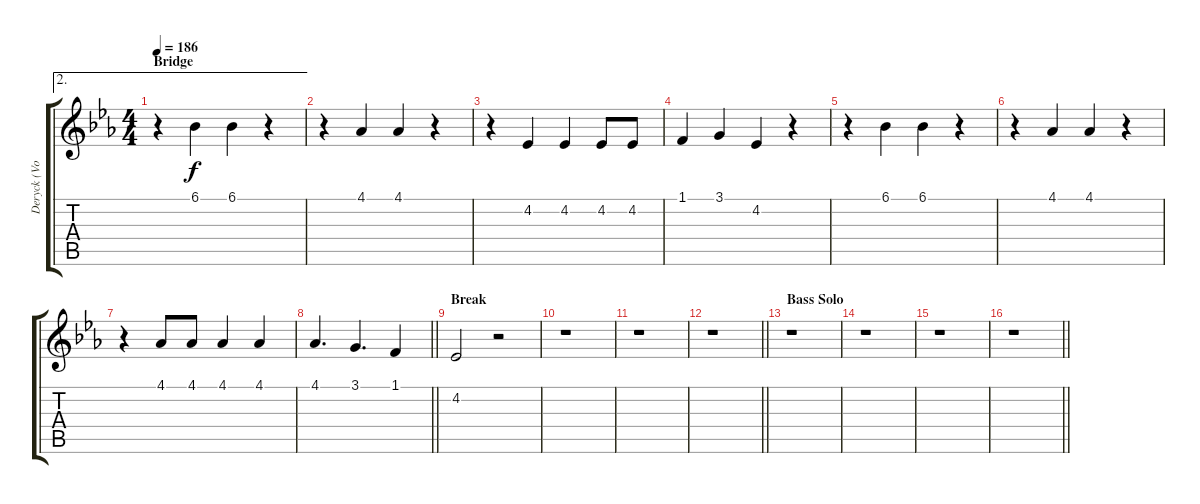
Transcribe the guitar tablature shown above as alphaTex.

\track ("Deryck (Vocals)" "Deryck (Vo") {instrument lead2sawtooth}
\staff {score tabs}
\tuning (E4 B3 G3 D3 A2 E2) {hide}
\ae 2
\ts (4 4)
\section ("" "Bridge")
\tempo 186
\clef g2
\ks eb
r.4{dy f} 6.1.4 6.1.4 r.4 |
r.4 4.1.4 4.1.4 r.4 |
r.4 4.2.4 4.2.4 4.2.8 4.2.8 |
1.1.4 3.1.4 4.2.4 r.4 |
r.4 6.1.4 6.1.4 r.4 |
r.4 4.1.4 4.1.4 r.4 |
r.4 4.1.8 4.1.8 4.1.4 4.1.4 |
\barLineRight lightlight
4.1.4{d} 3.1.4{d} 1.1.4 |
\section ("" "Break")
4.2.2 r.2 |
r.1 |
r.1 |
\barLineRight lightlight
r.1 |
\section ("" "Bass Solo")
r.1 |
r.1 |
r.1 |
\barLineRight lightlight
r.1
